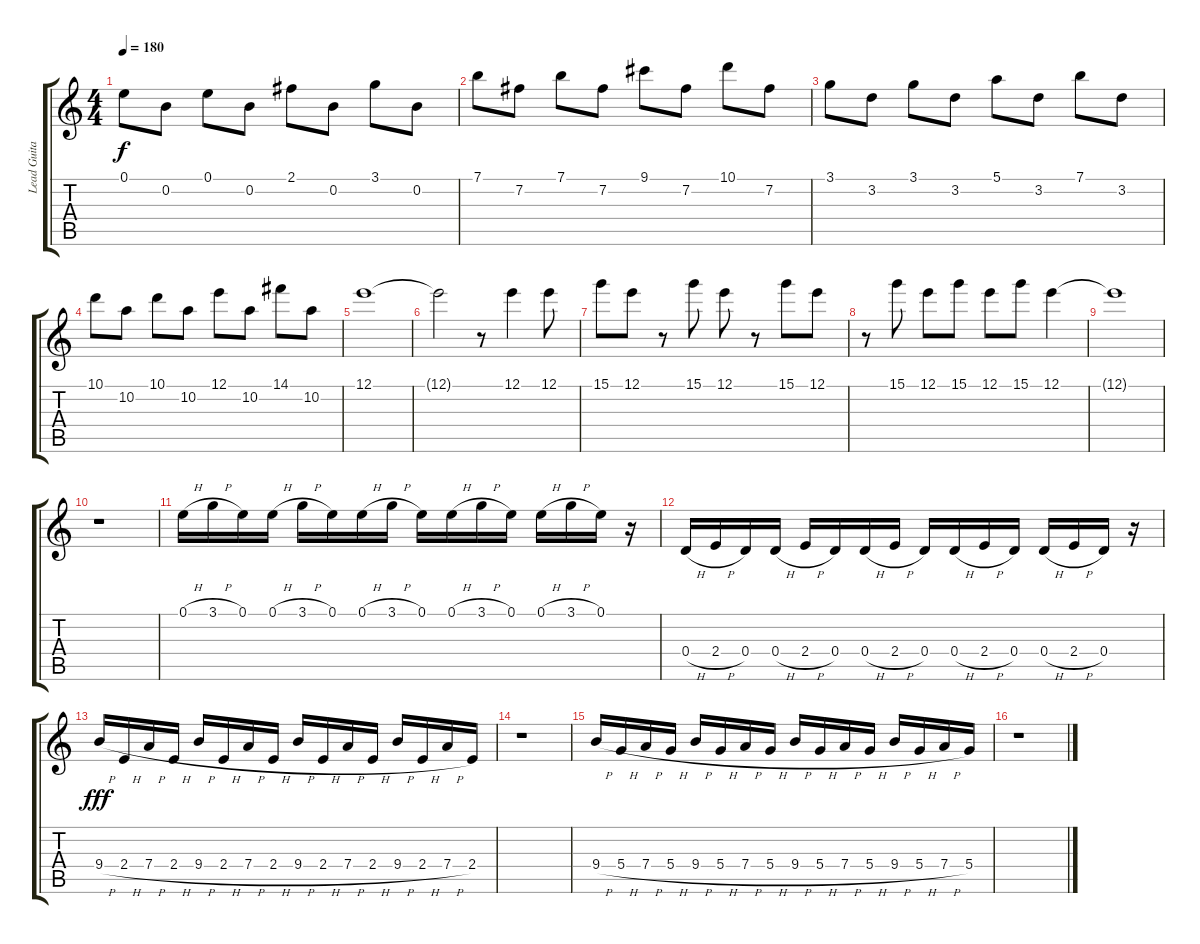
\track ("Lead Guitar #2" "Lead Guita") {instrument distortionguitar}
\staff {score tabs}
\tuning (E4 B3 G3 D3 A2 E2) {hide}
\ts (4 4)
\tempo 180
\clef g2
\ks c
0.1.8{dy f} 0.2.8 0.1.8 0.2.8 2.1.8 0.2.8 3.1.8 0.2.8 |
7.1.8 7.2.8 7.1.8 7.2.8 9.1.8 7.2.8 10.1.8 7.2.8 |
3.1.8 3.2.8 3.1.8 3.2.8 5.1.8 3.2.8 7.1.8 3.2.8 |
10.1.8 10.2.8 10.1.8 10.2.8 12.1.8 10.2.8 14.1.8 10.2.8 |
12.1.1 |
12.1{t}.2 r.8 12.1.4 12.1.8 |
15.1.8 12.1.8 r.8 15.1.8 12.1.8 r.8 15.1.8 12.1.8 |
r.8 15.1.8 12.1.8 15.1.8 12.1.8 15.1.8 12.1.4 |
12.1{t}.1 |
r.1 |
0.1{h}.16 3.1{h}.16 0.1.16 0.1{h}.16 3.1{h}.16 0.1.16 0.1{h}.16 3.1{h}.16 0.1.16 0.1{h}.16 3.1{h}.16 0.1.16 0.1{h}.16 3.1{h}.16 0.1.16 r.16 |
0.4{h}.16 2.4{h}.16 0.4.16 0.4{h}.16 2.4{h}.16 0.4.16 0.4{h}.16 2.4{h}.16 0.4.16 0.4{h}.16 2.4{h}.16 0.4.16 0.4{h}.16 2.4{h}.16 0.4.16 r.16 |
9.4{h}.16{dy fff} 2.4{h}.16 7.4{h}.16 2.4{h}.16 9.4{h}.16 2.4{h}.16 7.4{h}.16 2.4{h}.16 9.4{h}.16 2.4{h}.16 7.4{h}.16 2.4{h}.16 9.4{h}.16 2.4{h}.16 7.4{h}.16 2.4.16 |
r.1 |
9.4{h}.16 5.4{h}.16 7.4{h}.16 5.4{h}.16 9.4{h}.16 5.4{h}.16 7.4{h}.16 5.4{h}.16 9.4{h}.16 5.4{h}.16 7.4{h}.16 5.4{h}.16 9.4{h}.16 5.4{h}.16 7.4{h}.16 5.4.16 |
r.1
